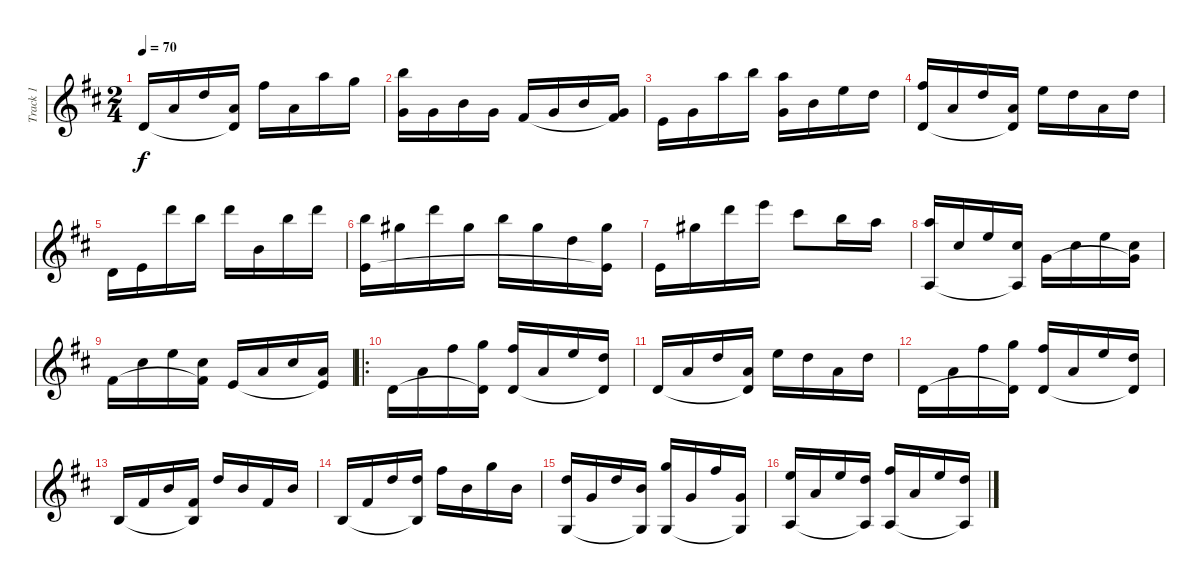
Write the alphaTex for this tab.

\track ("Track 1" "Track 1") {instrument acousticguitarnylon}
\staff {score}
\tuning (E4 B3 G3 D3 A2 E2) {hide}
\ts (2 4)
\tempo 70
\clef g2
\ks d
0.4.16{dy f} 2.3.16 3.2.16 (2.3 0.4{t}).16 2.1.16 2.3.16 5.1.16 3.1.16 |
(7.1 5.4).16 0.3.16 0.2.16 0.3.16 4.4.16 0.3.16 0.2.16 (0.3 4.4{t}).16 |
2.4.16 0.3.16 5.1.16 7.1.16 (5.1 5.4).16 0.2.16 0.1.16 3.2.16 |
(2.1 0.4).16 2.3.16 3.2.16 (2.3 0.4{t}).16 0.1.16 3.2.16 2.3.16 3.2.16 |
0.4.16 7.5.16 10.1.16 7.1.16 10.1.16 0.2.16 7.1.16 10.1.16 |
(7.1 7.5).16 9.2.16 10.1.16 9.2.16 7.1.16 9.2.16 7.3.16 (9.2 7.5{t}).16 |
7.5.16 9.2.16 10.1.16 12.1.16 9.1.8 7.1.16 5.1.16 |
(5.1 0.5).16 6.3.16 5.2.16 (6.3 0.5{t}).16 5.4.16 6.3.16 5.2.16 (6.3 5.4{t}).16 |
4.4.16 6.3.16 5.2.16 (6.3 4.4{t}).16 2.4.16 2.3.16 2.2.16 (2.3 2.4{t}).16 |
\ro
0.4.16 2.3.16 2.1.16 (3.1 0.4{t}).16 (2.1 0.4).16 2.3.16 0.1.16 (3.2 0.4{t}).16 |
0.4.16 2.3.16 3.2.16 (2.3 0.4{t}).16 0.1.16 3.2.16 2.3.16 3.2.16 |
0.4.16 2.3.16 2.1.16 (3.1 0.4{t}).16 (2.1 0.4).16 2.3.16 0.1.16 (3.2 0.4{t}).16 |
2.5.16 4.4.16 4.3.16 (4.4 2.5{t}).16 3.2.16 4.3.16 4.4.16 4.3.16 |
2.5.16 4.4.16 3.2.16 (3.2 2.5{t}).16 2.1.16 4.3.16 3.1.16 4.3.16 |
(3.2 3.6).16 0.3.16 3.2.16 (0.2 3.6{t}).16 (3.1 3.6).16 0.3.16 2.1.16 (0.3 3.6{t}).16 |
(0.1 0.5).16 2.3.16 0.1.16 (3.2 0.5{t}).16 (2.1 0.5).16 2.3.16 0.1.16 (3.2 0.5{t}).16
